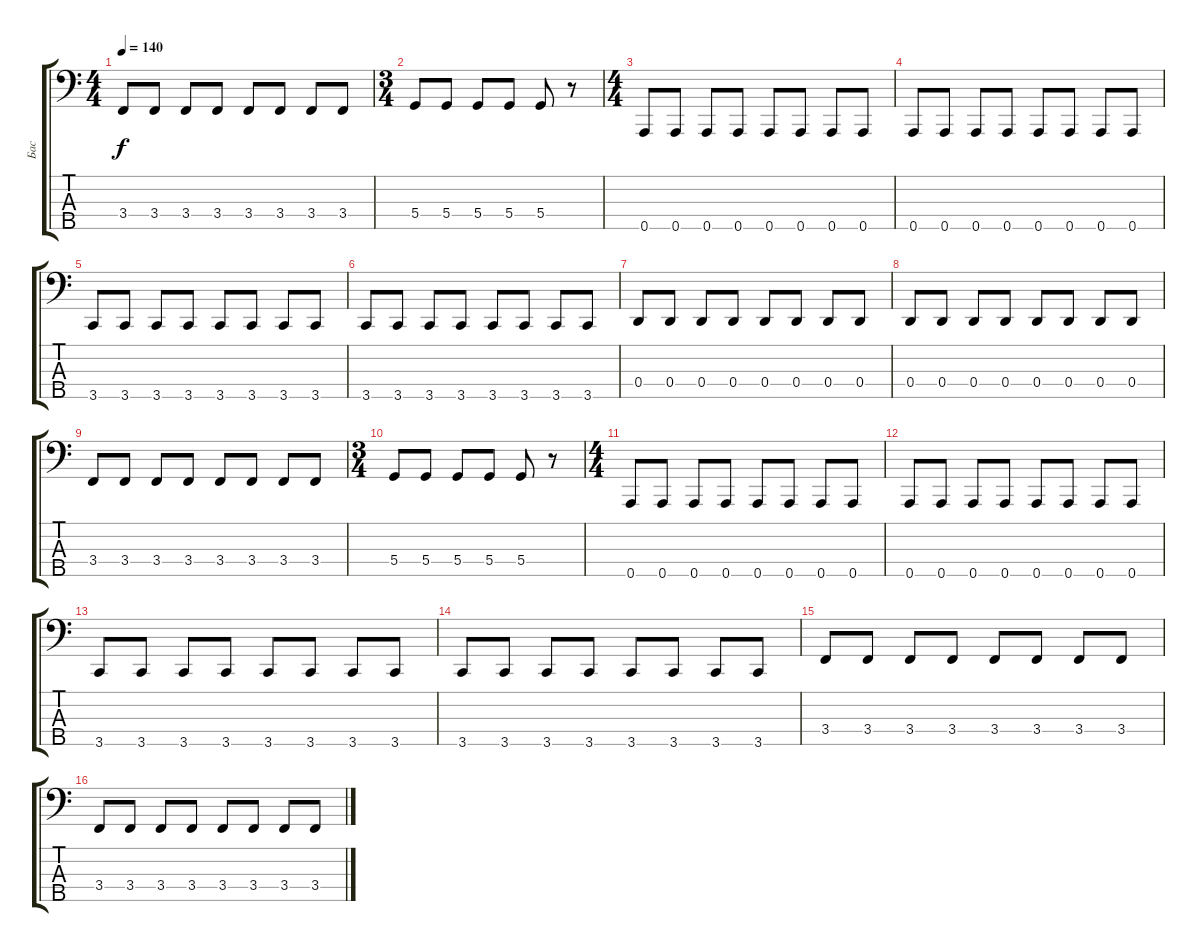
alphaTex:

\track ("Бас" "Бас") {instrument electricbassfinger}
\staff {score tabs}
\tuning (F2 C2 G1 D1 A0) {hide}
\ts (4 4)
\tempo 140
\clef f4
\ks c
3.4.8{dy f} 3.4.8 3.4.8 3.4.8 3.4.8 3.4.8 3.4.8 3.4.8 |
\ts (3 4)
5.4.8 5.4.8 5.4.8 5.4.8 5.4.8 r.8 |
\ts (4 4)
0.5.8 0.5.8 0.5.8 0.5.8 0.5.8 0.5.8 0.5.8 0.5.8 |
0.5.8 0.5.8 0.5.8 0.5.8 0.5.8 0.5.8 0.5.8 0.5.8 |
3.5.8 3.5.8 3.5.8 3.5.8 3.5.8 3.5.8 3.5.8 3.5.8 |
3.5.8 3.5.8 3.5.8 3.5.8 3.5.8 3.5.8 3.5.8 3.5.8 |
0.4.8 0.4.8 0.4.8 0.4.8 0.4.8 0.4.8 0.4.8 0.4.8 |
0.4.8 0.4.8 0.4.8 0.4.8 0.4.8 0.4.8 0.4.8 0.4.8 |
3.4.8 3.4.8 3.4.8 3.4.8 3.4.8 3.4.8 3.4.8 3.4.8 |
\ts (3 4)
5.4.8 5.4.8 5.4.8 5.4.8 5.4.8 r.8 |
\ts (4 4)
0.5.8 0.5.8 0.5.8 0.5.8 0.5.8 0.5.8 0.5.8 0.5.8 |
0.5.8 0.5.8 0.5.8 0.5.8 0.5.8 0.5.8 0.5.8 0.5.8 |
3.5.8 3.5.8 3.5.8 3.5.8 3.5.8 3.5.8 3.5.8 3.5.8 |
3.5.8 3.5.8 3.5.8 3.5.8 3.5.8 3.5.8 3.5.8 3.5.8 |
3.4.8 3.4.8 3.4.8 3.4.8 3.4.8 3.4.8 3.4.8 3.4.8 |
3.4.8 3.4.8 3.4.8 3.4.8 3.4.8 3.4.8 3.4.8 3.4.8
